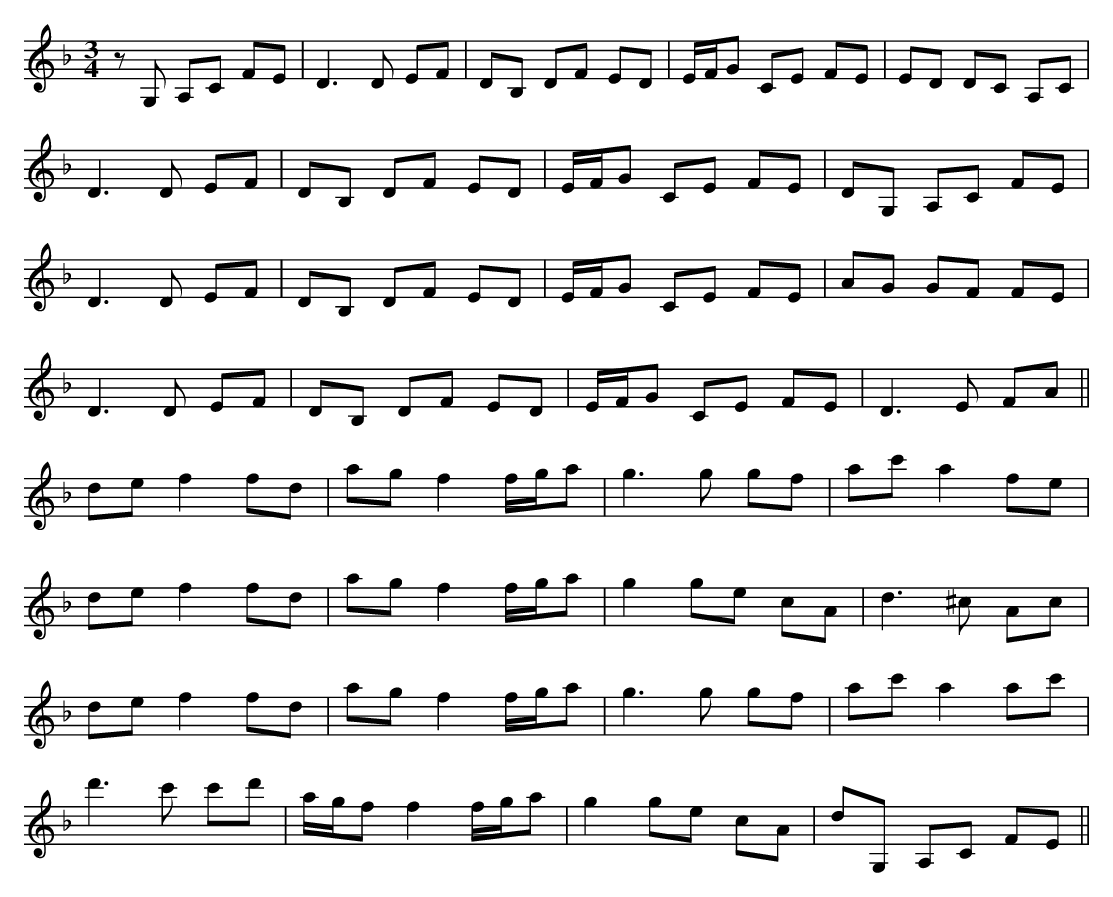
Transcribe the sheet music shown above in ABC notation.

X:1
M:3/4
K:Dmin
zG, A,C FE|D3D EF|DB, DF ED|E/F/G CE FE|ED DC A,C|
D3D EF|DB, DF ED|E/F/G CE FE|DG, A,C FE|
D3D EF|DB, DF ED|E/F/G CE FE|AG GF FE|
D3D EF|DB, DF ED|E/F/G CE FE|D3E FA||
de f2 fd|ag f2 f/g/a|g3g gf|ac' a2 fe|
de f2 fd|ag f2 f/g/a|g2ge cA|d3^c Ac|
de f2 fd|ag f2 f/g/a|g3g gf|ac' a2 ac'|
d'3 c' c'd'|a/g/f f2 f/g/a|g2 ge cA|dG, A,C FE||
